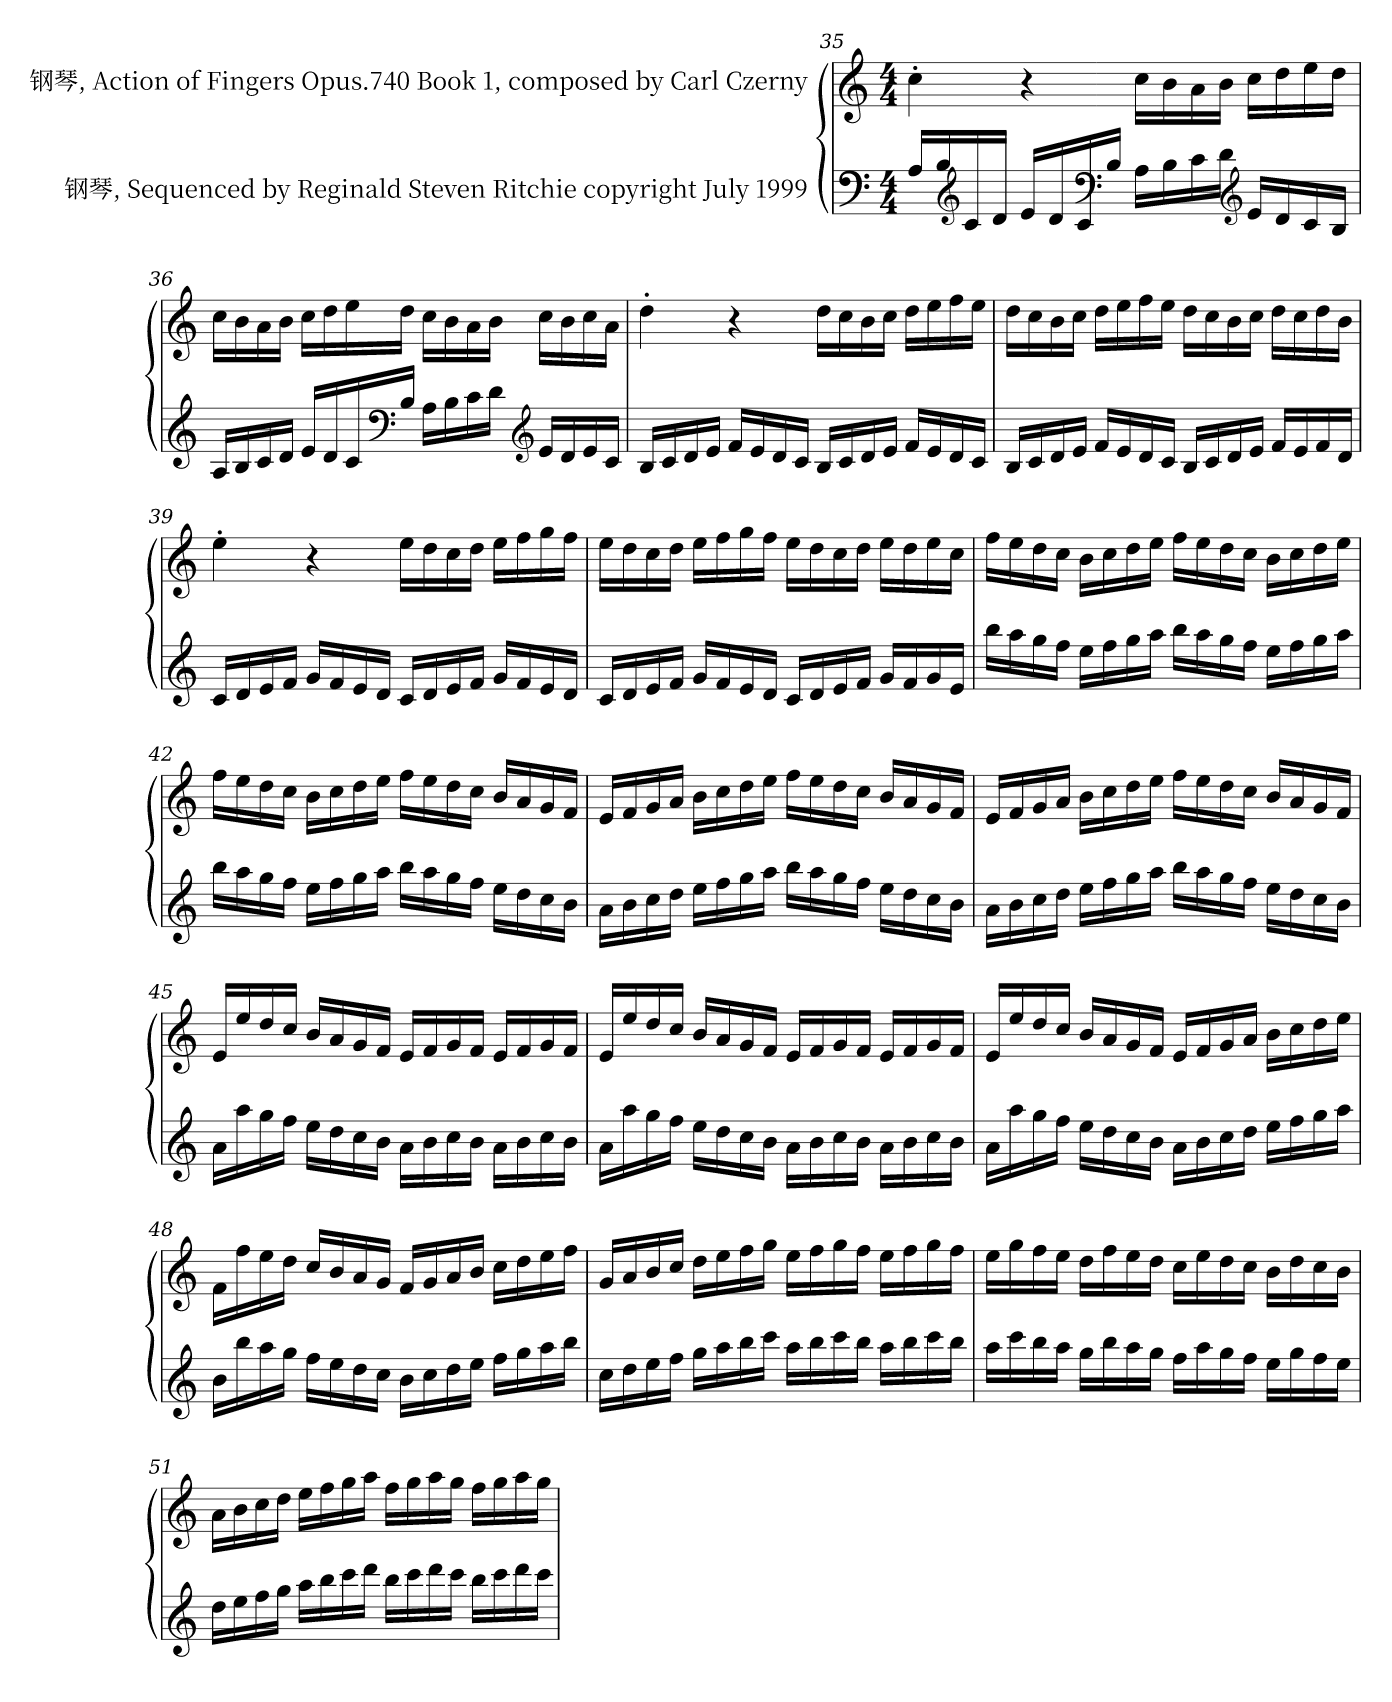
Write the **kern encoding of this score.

**kern	**kern
*part2	*part1
*staff2	*staff1
*I"钢琴, Sequenced by Reginald Steven Ritchie copyright July 1999	*I"钢琴, Action of Fingers Opus.740 Book 1, composed by Carl Czerny
*clefF4	*clefG2
*k[]	*k[]
*M4/4	*M4/4
=35	=35
16A/LL	4cc'\
16B/	.
*clefG2	*
16c/	.
16d/JJ	.
16e/LL	4r
16d/	.
16c/	.
*clefF4	*
16B/JJ	.
16A\LL	16cc\LL
16B\	16b\
16c\	16a\
16d\JJ	16b\JJ
*clefG2	*
16e/LL	16cc\LL
16d/	16dd\
16c/	16ee\
16B/JJ	16dd\JJ
!!LO:PB:g=z
=36	=36
16A/LL	16cc\LL
16B/	16b\
16c/	16a\
16d/JJ	16b\JJ
16e/LL	16cc\LL
16d/	16dd\
16c/	16ee\
*clefF4	*
16B/JJ	16dd\JJ
16A\LL	16cc\LL
16B\	16b\
16c\	16a\
16d\JJ	16b\JJ
*clefG2	*
16e/LL	16cc\LL
16d/	16b\
16e/	16cc\
16c/JJ	16a\JJ
=37	=37
16B/LL	4dd'\
16c/	.
16d/	.
16e/JJ	.
16f/LL	4r
16e/	.
16d/	.
16c/JJ	.
16B/LL	16dd\LL
16c/	16cc\
16d/	16b\
16e/JJ	16cc\JJ
16f/LL	16dd\LL
16e/	16ee\
16d/	16ff\
16c/JJ	16ee\JJ
!!LO:LB:g=z
=38	=38
16B/LL	16dd\LL
16c/	16cc\
16d/	16b\
16e/JJ	16cc\JJ
16f/LL	16dd\LL
16e/	16ee\
16d/	16ff\
16c/JJ	16ee\JJ
16B/LL	16dd\LL
16c/	16cc\
16d/	16b\
16e/JJ	16cc\JJ
16f/LL	16dd\LL
16e/	16cc\
16f/	16dd\
16d/JJ	16b\JJ
=39	=39
16c/LL	4ee'\
16d/	.
16e/	.
16f/JJ	.
16g/LL	4r
16f/	.
16e/	.
16d/JJ	.
16c/LL	16ee\LL
16d/	16dd\
16e/	16cc\
16f/JJ	16dd\JJ
16g/LL	16ee\LL
16f/	16ff\
16e/	16gg\
16d/JJ	16ff\JJ
!!LO:LB:g=z
=40	=40
16c/LL	16ee\LL
16d/	16dd\
16e/	16cc\
16f/JJ	16dd\JJ
16g/LL	16ee\LL
16f/	16ff\
16e/	16gg\
16d/JJ	16ff\JJ
16c/LL	16ee\LL
16d/	16dd\
16e/	16cc\
16f/JJ	16dd\JJ
16g/LL	16ee\LL
16f/	16dd\
16g/	16ee\
16e/JJ	16cc\JJ
=41	=41
16bb\LL	16ff\LL
16aa\	16ee\
16gg\	16dd\
16ff\JJ	16cc\JJ
16ee\LL	16b\LL
16ff\	16cc\
16gg\	16dd\
16aa\JJ	16ee\JJ
16bb\LL	16ff\LL
16aa\	16ee\
16gg\	16dd\
16ff\JJ	16cc\JJ
16ee\LL	16b\LL
16ff\	16cc\
16gg\	16dd\
16aa\JJ	16ee\JJ
!!LO:LB:g=z
=42	=42
16bb\LL	16ff\LL
16aa\	16ee\
16gg\	16dd\
16ff\JJ	16cc\JJ
16ee\LL	16b\LL
16ff\	16cc\
16gg\	16dd\
16aa\JJ	16ee\JJ
16bb\LL	16ff\LL
16aa\	16ee\
16gg\	16dd\
16ff\JJ	16cc\JJ
16ee\LL	16b/LL
16dd\	16a/
16cc\	16g/
16b\JJ	16f/JJ
=43	=43
16a\LL	16e/LL
16b\	16f/
16cc\	16g/
16dd\JJ	16a/JJ
16ee\LL	16b\LL
16ff\	16cc\
16gg\	16dd\
16aa\JJ	16ee\JJ
16bb\LL	16ff\LL
16aa\	16ee\
16gg\	16dd\
16ff\JJ	16cc\JJ
16ee\LL	16b/LL
16dd\	16a/
16cc\	16g/
16b\JJ	16f/JJ
!!LO:LB:g=z
=44	=44
16a\LL	16e/LL
16b\	16f/
16cc\	16g/
16dd\JJ	16a/JJ
16ee\LL	16b\LL
16ff\	16cc\
16gg\	16dd\
16aa\JJ	16ee\JJ
16bb\LL	16ff\LL
16aa\	16ee\
16gg\	16dd\
16ff\JJ	16cc\JJ
16ee\LL	16b/LL
16dd\	16a/
16cc\	16g/
16b\JJ	16f/JJ
=45	=45
16a\LL	16e/LL
16aa\	16ee/
16gg\	16dd/
16ff\JJ	16cc/JJ
16ee\LL	16b/LL
16dd\	16a/
16cc\	16g/
16b\JJ	16f/JJ
16a\LL	16e/LL
16b\	16f/
16cc\	16g/
16b\JJ	16f/JJ
16a\LL	16e/LL
16b\	16f/
16cc\	16g/
16b\JJ	16f/JJ
!!LO:LB:g=z
=46	=46
16a\LL	16e/LL
16aa\	16ee/
16gg\	16dd/
16ff\JJ	16cc/JJ
16ee\LL	16b/LL
16dd\	16a/
16cc\	16g/
16b\JJ	16f/JJ
16a\LL	16e/LL
16b\	16f/
16cc\	16g/
16b\JJ	16f/JJ
16a\LL	16e/LL
16b\	16f/
16cc\	16g/
16b\JJ	16f/JJ
=47	=47
16a\LL	16e/LL
16aa\	16ee/
16gg\	16dd/
16ff\JJ	16cc/JJ
16ee\LL	16b/LL
16dd\	16a/
16cc\	16g/
16b\JJ	16f/JJ
16a\LL	16e/LL
16b\	16f/
16cc\	16g/
16dd\JJ	16a/JJ
16ee\LL	16b\LL
16ff\	16cc\
16gg\	16dd\
16aa\JJ	16ee\JJ
!!LO:PB:g=z
=48	=48
16b\LL	16f\LL
16bb\	16ff\
16aa\	16ee\
16gg\JJ	16dd\JJ
16ff\LL	16cc/LL
16ee\	16b/
16dd\	16a/
16cc\JJ	16g/JJ
16b\LL	16f/LL
16cc\	16g/
16dd\	16a/
16ee\JJ	16b/JJ
16ff\LL	16cc\LL
16gg\	16dd\
16aa\	16ee\
16bb\JJ	16ff\JJ
=49	=49
16cc\LL	16g/LL
16dd\	16a/
16ee\	16b/
16ff\JJ	16cc/JJ
16gg\LL	16dd\LL
16aa\	16ee\
16bb\	16ff\
16ccc\JJ	16gg\JJ
16aa\LL	16ee\LL
16bb\	16ff\
16ccc\	16gg\
16bb\JJ	16ff\JJ
16aa\LL	16ee\LL
16bb\	16ff\
16ccc\	16gg\
16bb\JJ	16ff\JJ
!!LO:LB:g=z
=50	=50
16aa\LL	16ee\LL
16ccc\	16gg\
16bb\	16ff\
16aa\JJ	16ee\JJ
16gg\LL	16dd\LL
16bb\	16ff\
16aa\	16ee\
16gg\JJ	16dd\JJ
16ff\LL	16cc\LL
16aa\	16ee\
16gg\	16dd\
16ff\JJ	16cc\JJ
16ee\LL	16b\LL
16gg\	16dd\
16ff\	16cc\
16ee\JJ	16b\JJ
=51	=51
16dd\LL	16a\LL
16ee\	16b\
16ff\	16cc\
16gg\JJ	16dd\JJ
16aa\LL	16ee\LL
16bb\	16ff\
16ccc\	16gg\
16ddd\JJ	16aa\JJ
16bb\LL	16ff\LL
16ccc\	16gg\
16ddd\	16aa\
16ccc\JJ	16gg\JJ
16bb\LL	16ff\LL
16ccc\	16gg\
16ddd\	16aa\
16ccc\JJ	16gg\JJ
=	=
*-	*-
